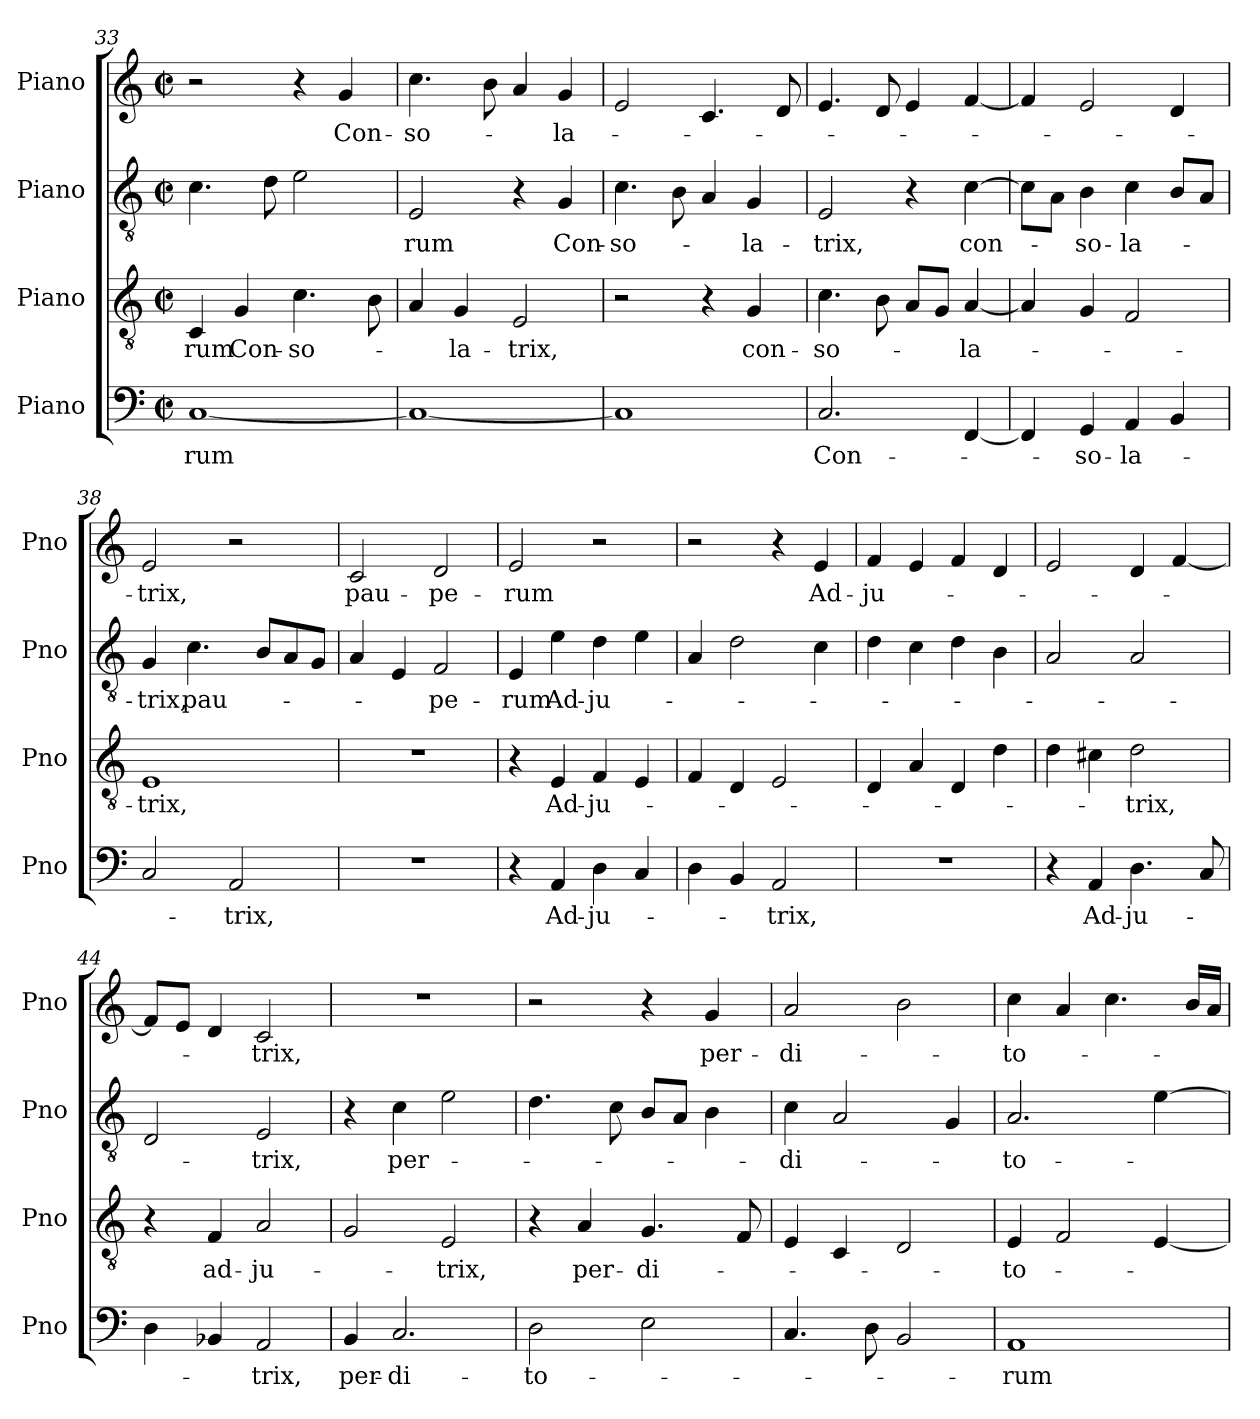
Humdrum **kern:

**kern	**text	**kern	**text	**kern	**text	**kern	**text
*part4	*part4	*part3	*part3	*part2	*part2	*part1	*part1
*staff4	*staff4	*staff3	*staff3	*staff2	*staff2	*staff1	*staff1
*I"Piano	*	*I"Piano	*	*I"Piano	*	*I"Piano	*
*I'Pno	*	*I'Pno	*	*I'Pno	*	*I'Pno	*
*clefF4	*	*clefGv2	*	*clefGv2	*	*clefG2	*
*k[]	*	*k[]	*	*k[]	*	*k[]	*
*M2/2	*	*M2/2	*	*M2/2	*	*M2/2	*
*met(c|)	*	*met(c|)	*	*met(c|)	*	*met(c|)	*
=33	=33	=33	=33	=33	=33	=33	=33
[1C	-rum	4C/	-rum	4.c\	.	2r	.
.	.	4G/	Con-	.	.	.	.
.	.	.	.	8d\	.	.	.
.	.	4.c\	-so-	2e\	.	4r	.
.	.	.	.	.	.	4g/	Con-
.	.	8B\	.	.	.	.	.
=34	=34	=34	=34	=34	=34	=34	=34
1C_	.	4A/	.	2E/	-rum	4.cc\	-so-
.	.	4G/	-la-	.	.	.	.
.	.	.	.	.	.	8b\	.
.	.	2E/	-trix,	4r	.	4a/	.
.	.	.	.	4G/	Con-	4g/	-la-
=35	=35	=35	=35	=35	=35	=35	=35
1C]	.	2r	.	4.c\	-so-	2e/	.
.	.	.	.	8B\	.	.	.
.	.	4r	.	4A/	.	4.c/	.
.	.	4G/	con-	4G/	-la-	.	.
.	.	.	.	.	.	8d/	.
!!LO:LB:g=z
=36	=36	=36	=36	=36	=36	=36	=36
2.C/	Con-	4.c\	-so-	2E/	-trix,	4.e/	.
.	.	8B\	.	.	.	8d/	.
.	.	8A/L	.	4r	.	4e/	.
.	.	8G/J	.	.	.	.	.
[4FF/	.	[4A/	-la-	[4c\	con-	[4f/	.
=37	=37	=37	=37	=37	=37	=37	=37
4FF/]	.	4A/]	.	8c\L]	.	4f/]	.
.	.	.	.	8A\J	.	.	.
4GG/	-so-	4G/	.	4B\	-so-	2e/	.
4AA/	-la-	2F/	.	4c\	-la-	.	.
4BB/	.	.	.	8B/L	.	4d/	.
.	.	.	.	8A/J	.	.	.
=38	=38	=38	=38	=38	=38	=38	=38
2C/	.	1E	-trix,	4G/	-trix,	2e/	-trix,
.	.	.	.	4.c\	pau-	.	.
2AA/	-trix,	.	.	.	.	2r	.
.	.	.	.	8B/L	.	.	.
.	.	.	.	8A/	.	.	.
.	.	.	.	8G/J	.	.	.
=39	=39	=39	=39	=39	=39	=39	=39
1r	.	1r	.	4A/	.	2c/	pau-
.	.	.	.	4E/	.	.	.
.	.	.	.	2F/	-pe-	2d/	-pe-
=40	=40	=40	=40	=40	=40	=40	=40
4r	.	4r	.	4E/	-rum	2e/	-rum
4AA/	Ad-	4E/	Ad-	4e\	Ad-	.	.
4D\	-ju-	4F/	-ju-	4d\	-ju-	2r	.
4C/	.	4E/	.	4e\	.	.	.
=41	=41	=41	=41	=41	=41	=41	=41
4D\	.	4F/	.	4A/	.	2r	.
4BB/	.	4D/	.	2d\	.	.	.
2AA/	-trix,	2E/	.	.	.	4r	.
.	.	.	.	4c\	.	4e/	Ad-
!!LO:LB:g=z
=42	=42	=42	=42	=42	=42	=42	=42
1r	.	4D/	.	4d\	.	4f/	-ju-
.	.	4A/	.	4c\	.	4e/	.
.	.	4D/	.	4d\	.	4f/	.
.	.	4d\	.	4B\	.	4d/	.
=43	=43	=43	=43	=43	=43	=43	=43
4r	.	4d\	.	2A/	.	2e/	.
4AA/	Ad-	4c#X\	.	.	.	.	.
4.D\	-ju-	2d\	-trix,	2A/	.	4d/	.
.	.	.	.	.	.	[4f/	.
8C/	.	.	.	.	.	.	.
=44	=44	=44	=44	=44	=44	=44	=44
4D\	.	4r	.	2D/	.	8f/L]	.
.	.	.	.	.	.	8e/J	.
4BB-X/	.	4F/	ad-	.	.	4d/	.
2AA/	-trix,	2A/	-ju-	2E/	-trix,	2c/	-trix,
=45	=45	=45	=45	=45	=45	=45	=45
4BB/	per-	2G/	.	4r	.	1r	.
2.C/	-di-	.	.	4c\	per-	.	.
.	.	2E/	-trix,	2e\	.	.	.
=46	=46	=46	=46	=46	=46	=46	=46
2D\	-to-	4r	.	4.d\	.	2r	.
.	.	4A/	per-	.	.	.	.
.	.	.	.	8c\	.	.	.
2E\	.	4.G/	-di-	8B/L	.	4r	.
.	.	.	.	8A/J	.	.	.
.	.	.	.	4B\	.	4g/	per-
.	.	8F/	.	.	.	.	.
=47	=47	=47	=47	=47	=47	=47	=47
4.C/	.	4E/	.	4c\	-di-	2a/	-di-
.	.	4C/	.	2A/	.	.	.
8D\	.	.	.	.	.	.	.
2BB/	.	2D/	.	.	.	2b\	.
.	.	.	.	4G/	.	.	.
!!LO:PB:g=z
=48	=48	=48	=48	=48	=48	=48	=48
1AA	-rum	4E/	-to-	2.A/	-to-	4cc\	-to-
.	.	2F/	.	.	.	4a/	.
.	.	.	.	.	.	4.cc\	.
.	.	[4E/	.	[4e\	.	.	.
.	.	.	.	.	.	16b/LL	.
.	.	.	.	.	.	16a/JJ	.
=	=	=	=	=	=	=	=
*-	*-	*-	*-	*-	*-	*-	*-
